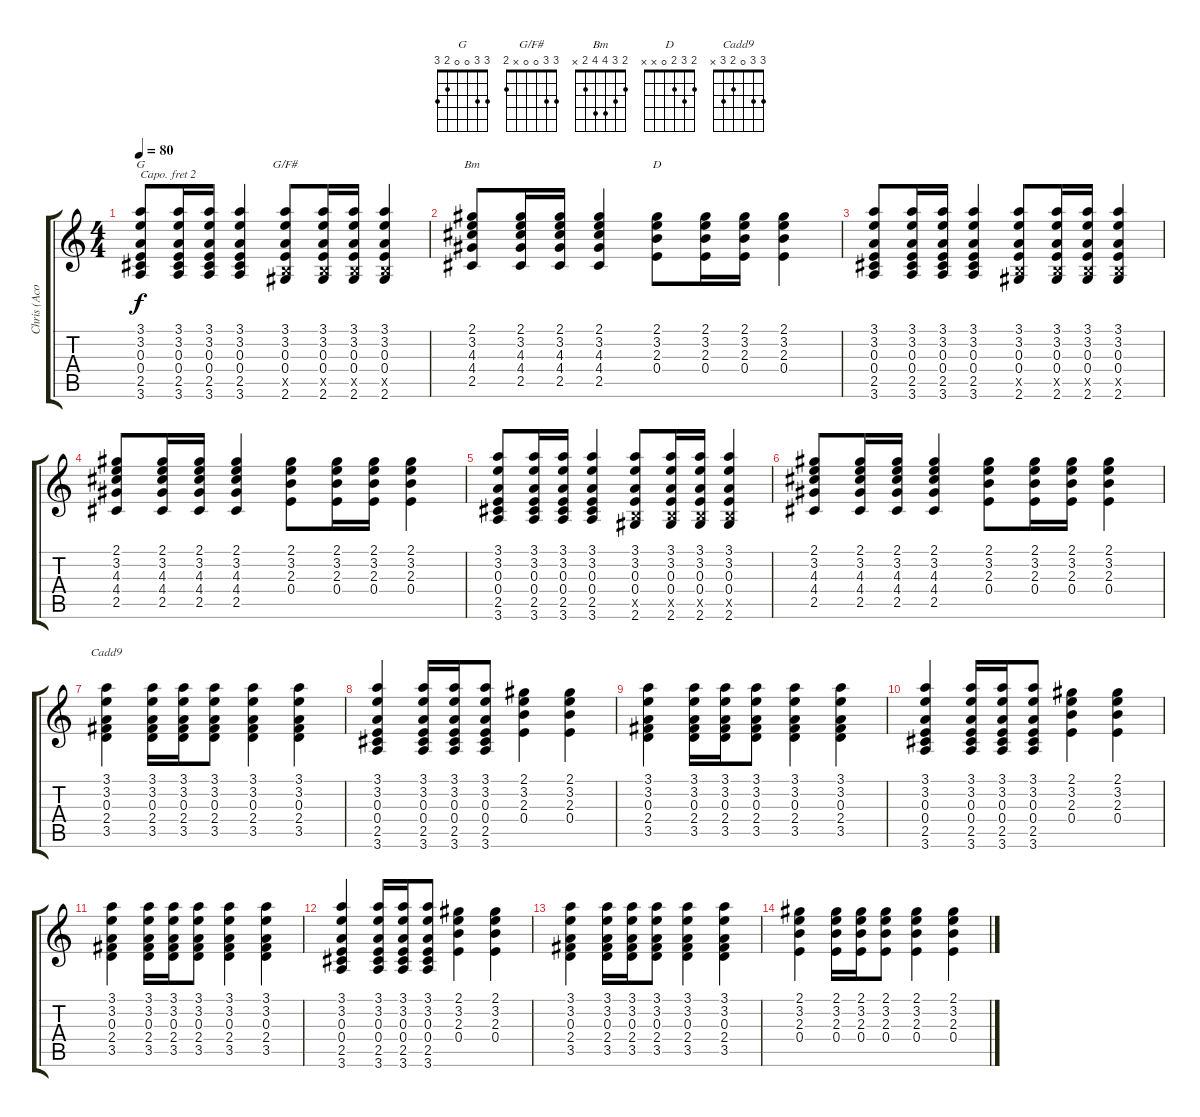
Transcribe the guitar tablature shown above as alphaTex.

\track ("Chris (Acoustic (Capo 2nd) Optional)" "Chris (Aco") {instrument acousticguitarsteel}
\staff {score tabs}
\capo 2
\tuning (E4 B3 G3 D3 A2 E2) {hide}
\chord ("G" 3 3 0 0 2 3)
\chord ("G/F#" 3 3 0 0 x 2)
\chord ("Bm" 2 3 4 4 2 x)
\chord ("D" 2 3 2 0 x x)
\chord ("Cadd9" 3 3 0 2 3 x)
\ts (4 4)
\tempo 80
\clef g2
\ks c
(3.1 3.2 0.3 0.4 2.5 3.6).8{ch "G" dy f} (3.1 3.2 0.3 0.4 2.5 3.6).16 (3.1 3.2 0.3 0.4 2.5 3.6).16 (3.1 3.2 0.3 0.4 2.5 3.6).4 (3.1 3.2 0.3 0.4 0.5{x} 2.6).8{ch "G/F#"} (3.1 3.2 0.3 0.4 0.5{x} 2.6).16 (3.1 3.2 0.3 0.4 0.5{x} 2.6).16 (3.1 3.2 0.3 0.4 0.5{x} 2.6).4 |
(2.1 3.2 4.3 4.4 2.5).8{ch "Bm"} (2.1 3.2 4.3 4.4 2.5).16 (2.1 3.2 4.3 4.4 2.5).16 (2.1 3.2 4.3 4.4 2.5).4 (2.1 3.2 2.3 0.4).8{ch "D"} (2.1 3.2 2.3 0.4).16 (2.1 3.2 2.3 0.4).16 (2.1 3.2 2.3 0.4).4 |
(3.1 3.2 0.3 0.4 2.5 3.6).8 (3.1 3.2 0.3 0.4 2.5 3.6).16 (3.1 3.2 0.3 0.4 2.5 3.6).16 (3.1 3.2 0.3 0.4 2.5 3.6).4 (3.1 3.2 0.3 0.4 0.5{x} 2.6).8 (3.1 3.2 0.3 0.4 0.5{x} 2.6).16 (3.1 3.2 0.3 0.4 0.5{x} 2.6).16 (3.1 3.2 0.3 0.4 0.5{x} 2.6).4 |
(2.1 3.2 4.3 4.4 2.5).8 (2.1 3.2 4.3 4.4 2.5).16 (2.1 3.2 4.3 4.4 2.5).16 (2.1 3.2 4.3 4.4 2.5).4 (2.1 3.2 2.3 0.4).8 (2.1 3.2 2.3 0.4).16 (2.1 3.2 2.3 0.4).16 (2.1 3.2 2.3 0.4).4 |
(3.1 3.2 0.3 0.4 2.5 3.6).8 (3.1 3.2 0.3 0.4 2.5 3.6).16 (3.1 3.2 0.3 0.4 2.5 3.6).16 (3.1 3.2 0.3 0.4 2.5 3.6).4 (3.1 3.2 0.3 0.4 0.5{x} 2.6).8 (3.1 3.2 0.3 0.4 0.5{x} 2.6).16 (3.1 3.2 0.3 0.4 0.5{x} 2.6).16 (3.1 3.2 0.3 0.4 0.5{x} 2.6).4 |
(2.1 3.2 4.3 4.4 2.5).8 (2.1 3.2 4.3 4.4 2.5).16 (2.1 3.2 4.3 4.4 2.5).16 (2.1 3.2 4.3 4.4 2.5).4 (2.1 3.2 2.3 0.4).8 (2.1 3.2 2.3 0.4).16 (2.1 3.2 2.3 0.4).16 (2.1 3.2 2.3 0.4).4 |
(3.1 3.2 0.3 2.4 3.5).4{ch "Cadd9"} (3.1 3.2 0.3 2.4 3.5).16 (3.1 3.2 0.3 2.4 3.5).16 (3.1 3.2 0.3 2.4 3.5).8 (3.1 3.2 0.3 2.4 3.5).4 (3.1 3.2 0.3 2.4 3.5).4 |
(3.1 3.2 0.3 0.4 2.5 3.6).4 (3.1 3.2 0.3 0.4 2.5 3.6).16 (3.1 3.2 0.3 0.4 2.5 3.6).16 (3.1 3.2 0.3 0.4 2.5 3.6).8 (2.1 3.2 2.3 0.4).4 (2.1 3.2 2.3 0.4).4 |
(3.1 3.2 0.3 2.4 3.5).4 (3.1 3.2 0.3 2.4 3.5).16 (3.1 3.2 0.3 2.4 3.5).16 (3.1 3.2 0.3 2.4 3.5).8 (3.1 3.2 0.3 2.4 3.5).4 (3.1 3.2 0.3 2.4 3.5).4 |
(3.1 3.2 0.3 0.4 2.5 3.6).4 (3.1 3.2 0.3 0.4 2.5 3.6).16 (3.1 3.2 0.3 0.4 2.5 3.6).16 (3.1 3.2 0.3 0.4 2.5 3.6).8 (2.1 3.2 2.3 0.4).4 (2.1 3.2 2.3 0.4).4 |
(3.1 3.2 0.3 2.4 3.5).4 (3.1 3.2 0.3 2.4 3.5).16 (3.1 3.2 0.3 2.4 3.5).16 (3.1 3.2 0.3 2.4 3.5).8 (3.1 3.2 0.3 2.4 3.5).4 (3.1 3.2 0.3 2.4 3.5).4 |
(3.1 3.2 0.3 0.4 2.5 3.6).4 (3.1 3.2 0.3 0.4 2.5 3.6).16 (3.1 3.2 0.3 0.4 2.5 3.6).16 (3.1 3.2 0.3 0.4 2.5 3.6).8 (2.1 3.2 2.3 0.4).4 (2.1 3.2 2.3 0.4).4 |
(3.1 3.2 0.3 2.4 3.5).4 (3.1 3.2 0.3 2.4 3.5).16 (3.1 3.2 0.3 2.4 3.5).16 (3.1 3.2 0.3 2.4 3.5).8 (3.1 3.2 0.3 2.4 3.5).4 (3.1 3.2 0.3 2.4 3.5).4 |
(2.1 3.2 2.3 0.4).4 (2.1 3.2 2.3 0.4).16 (2.1 3.2 2.3 0.4).16 (2.1 3.2 2.3 0.4).8 (2.1 3.2 2.3 0.4).4 (2.1 3.2 2.3 0.4).4
